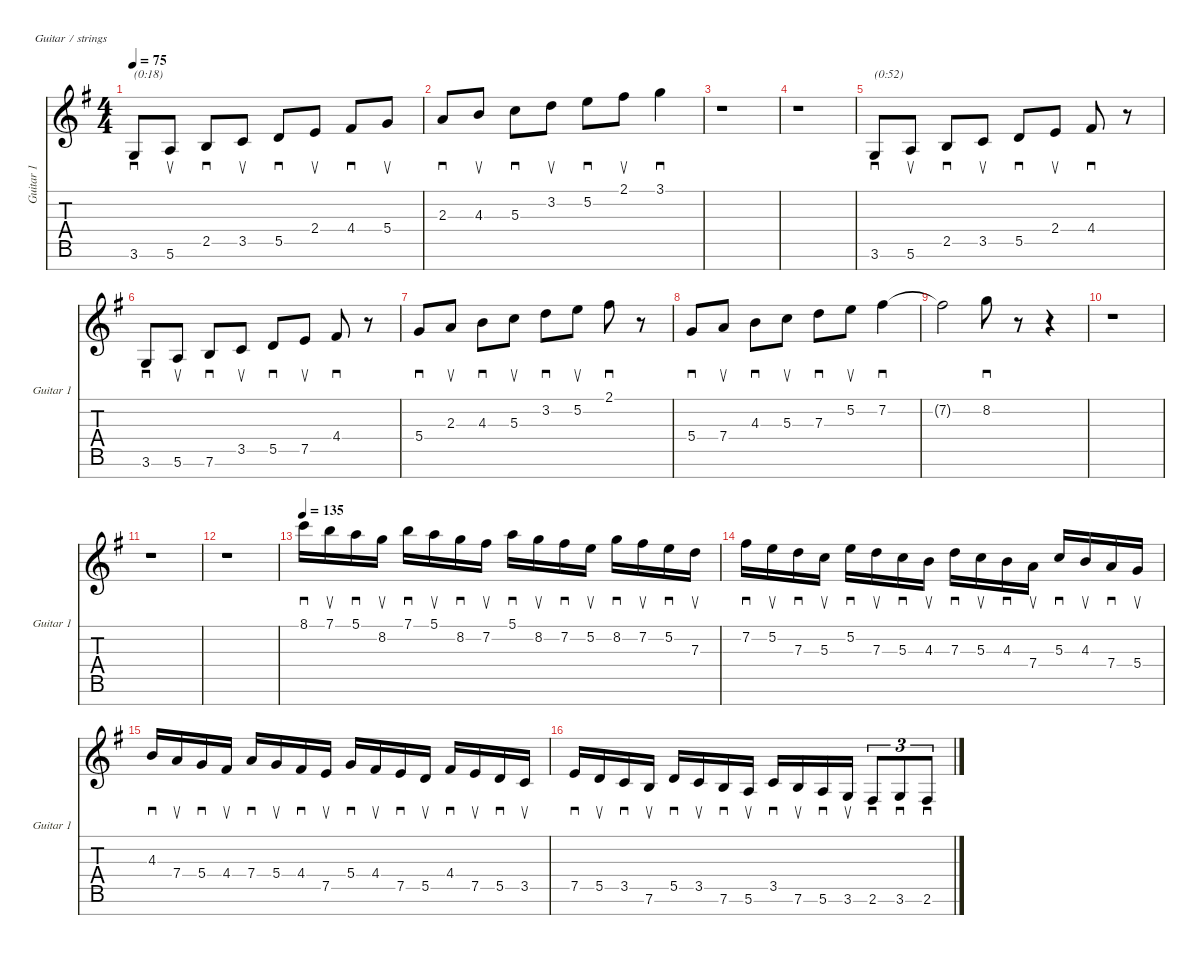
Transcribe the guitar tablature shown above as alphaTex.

\defaultSystemsLayout 4
\hideDynamics
\bracketExtendMode nobrackets
\singleTrackTrackNamePolicy allsystems
\multiTrackTrackNamePolicy allsystems
\firstSystemTrackNameMode fullname
\otherSystemsTrackNameMode fullname
\otherSystemsTrackNameOrientation horizontal
\track ("Guitar 1" "od.guit.") {defaultSystemsLayout 2 instrument overdrivenguitar}
\staff {score tabs}
\tuning (E4 B3 G3 D3 A2 E2 B1)
\ts (4 4)
\beaming (8 2 2 2 2)
\tempo 75
\clef g2
\scale
1.06524
\ks g
3.6{acc forcenatural}.8{sd txt "(0:18)" dy mf instrument overdrivenguitar beam Up} 5.6{acc forcenatural}.8{su beam Up} 2.5{acc forcenatural}.8{sd beam Up} 3.5{acc forcenatural}.8{su beam Up} 5.5{acc forcenatural}.8{sd beam Up} 2.4{acc forcenatural}.8{su beam Up} 4.4{acc #}.8{sd beam Up} 5.4{acc forcenatural}.8{su beam Up} |
\scale
0.934757 2.3{acc forcenatural}.8{sd beam Up} 4.3{acc forcenatural}.8{su beam Up} 5.3{acc forcenatural}.8{sd beam Down} 3.2{acc forcenatural}.8{su beam Down} 5.2{acc forcenatural}.8{sd beam Down} 2.1{acc #}.8{su beam Down} 3.1{acc forcenatural}.4{sd beam Down} |
\scale
1.05244 r.1{beam Down} |
\scale
0.947565 r.1{beam Down} |
\scale
1.05244 3.6{acc forcenatural}.8{sd txt "(0:52)" beam Up} 5.6{acc forcenatural}.8{su beam Up} 2.5{acc forcenatural}.8{sd beam Up} 3.5{acc forcenatural}.8{su beam Up} 5.5{acc forcenatural}.8{sd beam Up} 2.4{acc forcenatural}.8{su beam Up} 4.4{acc #}.8{sd beam Up} r.8{beam Up} |
\scale
0.947565 3.6{acc forcenatural}.8{sd beam Up} 5.6{acc forcenatural}.8{su beam Up} 7.6{acc forcenatural}.8{sd beam Up} 3.5{acc forcenatural}.8{su beam Up} 5.5{acc forcenatural}.8{sd beam Up} 7.5{acc forcenatural}.8{su beam Up} 4.4{acc #}.8{sd beam Up} r.8{beam Up} |
\scale
1.05244 5.4{acc forcenatural}.8{sd beam Up} 2.3{acc forcenatural}.8{su beam Up} 4.3{acc forcenatural}.8{sd beam Down} 5.3{acc forcenatural}.8{su beam Down} 3.2{acc forcenatural}.8{sd beam Down} 5.2{acc forcenatural}.8{su beam Down} 2.1{acc #}.8{sd beam Down} r.8{beam Down} |
\scale
0.947565 5.4{acc forcenatural}.8{sd beam Up} 7.4{acc forcenatural}.8{su beam Up} 4.3{acc forcenatural}.8{sd beam Down} 5.3{acc forcenatural}.8{su beam Down} 7.3{acc forcenatural}.8{sd beam Down} 5.2{acc forcenatural}.8{su beam Down} 7.2{acc #}.4{sd beam Down} |
\scale
1.05244 7.2{t acc #}.2{beam Down} 8.2{acc forcenatural}.8{sd beam Down} r.8{beam Down} r.4{beam Down} |
\scale
0.947565 r.1{beam Down} |
\scale
1.05244 r.1{beam Down} |
\scale
0.947565 r.1{beam Down} |
\tempo 135
\scale
1.05244 8.1{acc forcenatural}.16{sd beam Down} 7.1{acc forcenatural}.16{su beam Down} 5.1{acc forcenatural}.16{sd beam Down} 8.2{acc forcenatural}.16{su beam Down} 7.1{acc forcenatural}.16{sd beam Down} 5.1{acc forcenatural}.16{su beam Down} 8.2{acc forcenatural}.16{sd beam Down} 7.2{acc #}.16{su beam Down} 5.1{acc forcenatural}.16{sd beam Down} 8.2{acc forcenatural}.16{su beam Down} 7.2{acc #}.16{sd beam Down} 5.2{acc forcenatural}.16{su beam Down} 8.2{acc forcenatural}.16{sd beam Down} 7.2{acc #}.16{su beam Down} 5.2{acc forcenatural}.16{sd beam Down} 7.3{acc forcenatural}.16{su beam Down} |
\scale
0.947565 7.2{acc #}.16{sd beam Down} 5.2{acc forcenatural}.16{su beam Down} 7.3{acc forcenatural}.16{sd beam Down} 5.3{acc forcenatural}.16{su beam Down} 5.2{acc forcenatural}.16{sd beam Down} 7.3{acc forcenatural}.16{su beam Down} 5.3{acc forcenatural}.16{sd beam Down} 4.3{acc forcenatural}.16{su beam Down} 7.3{acc forcenatural}.16{sd beam Down} 5.3{acc forcenatural}.16{su beam Down} 4.3{acc forcenatural}.16{sd beam Down} 7.4{acc forcenatural}.16{su beam Down} 5.3{acc forcenatural}.16{sd beam Up} 4.3{acc forcenatural}.16{su beam Up} 7.4{acc forcenatural}.16{sd beam Up} 5.4{acc forcenatural}.16{su beam Up} |
\scale
1.03916 4.3{acc forcenatural}.16{sd beam Up} 7.4{acc forcenatural}.16{su beam Up} 5.4{acc forcenatural}.16{sd beam Up} 4.4{acc #}.16{su beam Up} 7.4{acc forcenatural}.16{sd beam Up} 5.4{acc forcenatural}.16{su beam Up} 4.4{acc #}.16{sd beam Up} 7.5{acc forcenatural}.16{su beam Up} 5.4{acc forcenatural}.16{sd beam Up} 4.4{acc #}.16{su beam Up} 7.5{acc forcenatural}.16{sd beam Up} 5.5{acc forcenatural}.16{su beam Up} 4.4{acc #}.16{sd beam Up} 7.5{acc forcenatural}.16{su beam Up} 5.5{acc forcenatural}.16{sd beam Up} 3.5{acc forcenatural}.16{su beam Up} |
\scale
0.960836 7.5{acc forcenatural}.16{sd beam Up} 5.5{acc forcenatural}.16{su beam Up} 3.5{acc forcenatural}.16{sd beam Up} 7.6{acc forcenatural}.16{su beam Up} 5.5{acc forcenatural}.16{sd beam Up} 3.5{acc forcenatural}.16{su beam Up} 7.6{acc forcenatural}.16{sd beam Up} 5.6{acc forcenatural}.16{su beam Up} 3.5{acc forcenatural}.16{sd beam Up} 7.6{acc forcenatural}.16{su beam Up} 5.6{acc forcenatural}.16{sd beam Up} 3.6{acc forcenatural}.16{su beam Up} 2.6{acc #}.8{sd tu (3 2) beam Up} 3.6{acc forcenatural}.8{sd tu (3 2) beam Up} 2.6{acc #}.8{sd tu (3 2) beam Up}
